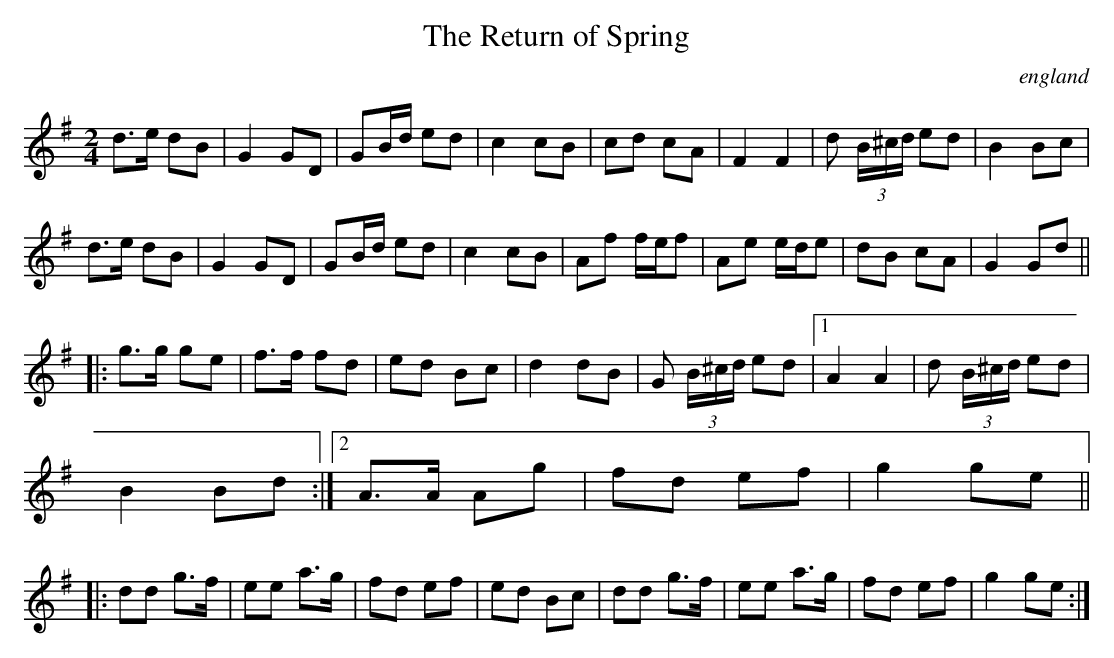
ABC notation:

X:1
T:Return of Spring, The
O:england
M:2/4
L:1/8
K:G
d>e dB|G2 GD|GB/d/ ed|c2 cB|cd cA|F2 F2|d (3B/^c/d/ ed|B2 Bc|
d>e dB|G2 GD|GB/d/ ed|c2 cB|Af f/e/f|Ae e/d/e|dB cA|G2 Gd||
|:g>g ge|f>f fd|ed Bc|d2 dB|G (3B/^c/d/ ed|1 A2 A2|d (3B/^c/d/ ed|
B2 Bd:|2 A>A Ag|fd ef|g2 ge||
|:dd g>f|ee a>g|fd ef|ed Bc|dd g>f|ee a>g|fd ef|g2 ge:|
